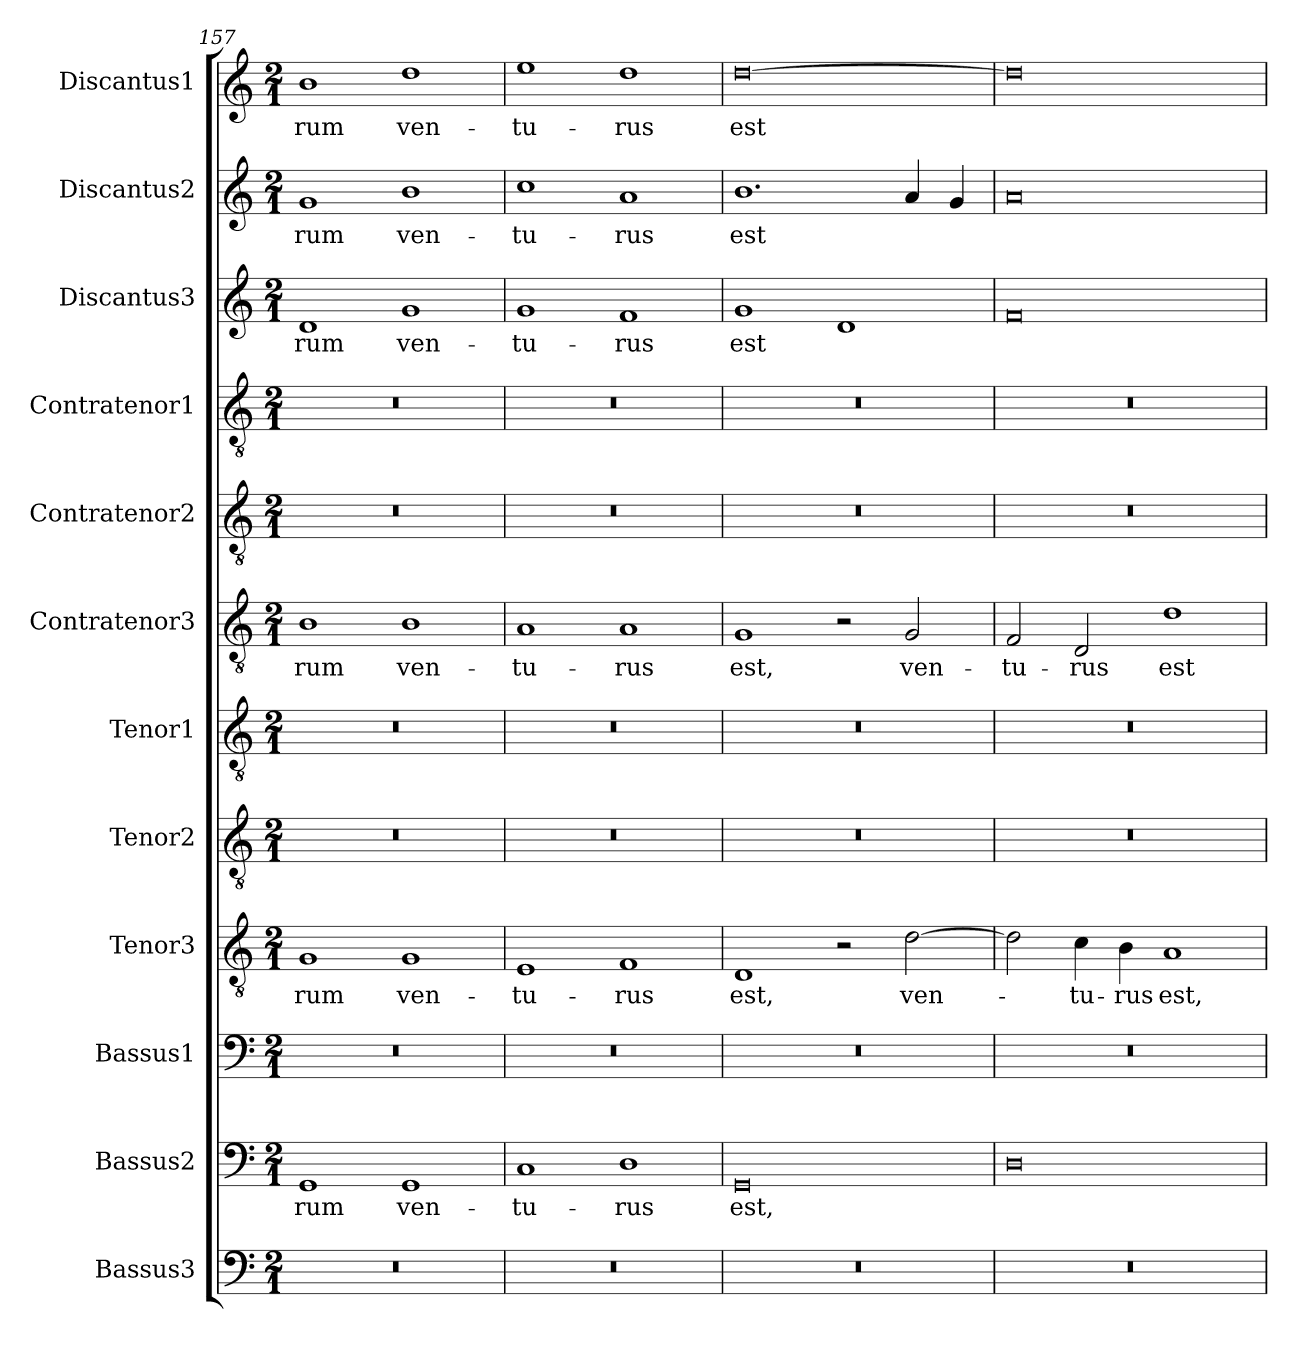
**kern	**kern	**text	**kern	**kern	**text	**kern	**kern	**kern	**text	**kern	**kern	**kern	**text	**kern	**text	**kern	**text
*part12	*part11	*part11	*part10	*part9	*part9	*part8	*part7	*part6	*part6	*part5	*part4	*part3	*part3	*part2	*part2	*part1	*part1
*staff12	*staff11	*staff11	*staff10	*staff9	*staff9	*staff8	*staff7	*staff6	*staff6	*staff5	*staff4	*staff3	*staff3	*staff2	*staff2	*staff1	*staff1
*I"Bassus3	*I"Bassus2	*	*I"Bassus1	*I"Tenor3	*	*I"Tenor2	*I"Tenor1	*I"Contratenor3	*	*I"Contratenor2	*I"Contratenor1	*I"Discantus3	*	*I"Discantus2	*	*I"Discantus1	*
*I'B3	*I'B2	*	*I'B1	*I'T3	*	*I'T2	*I'T1	*I'Ct3	*	*I'Ct2	*I'Ct1	*I'D3	*	*I'D2	*	*I'D1	*
*clefF4	*clefF4	*	*clefF4	*clefGv2	*	*clefGv2	*clefGv2	*clefGv2	*	*clefGv2	*clefGv2	*clefG2	*	*clefG2	*	*clefG2	*
*k[]	*k[]	*	*k[]	*k[]	*	*k[]	*k[]	*k[]	*	*k[]	*k[]	*k[]	*	*k[]	*	*k[]	*
*M2/1	*M2/1	*	*M2/1	*M2/1	*	*M2/1	*M2/1	*M2/1	*	*M2/1	*M2/1	*M2/1	*	*M2/1	*	*M2/1	*
=157	=157	=157	=157	=157	=157	=157	=157	=157	=157	=157	=157	=157	=157	=157	=157	=157	=157
0r	1GG/	-rum	0r	1G/	-rum	0r	0r	1B\	-rum	0r	0r	1d/	-rum	1g/	-rum	1b\	-rum
.	1GG/	ven-	.	1G/	ven-	.	.	1B\	ven-	.	.	1g/	ven-	1b\	ven-	1dd\	ven-
=158	=158	=158	=158	=158	=158	=158	=158	=158	=158	=158	=158	=158	=158	=158	=158	=158	=158
0r	1C/	-tu-	0r	1E/	-tu-	0r	0r	1A/	-tu-	0r	0r	1g/	-tu-	1cc\	-tu-	1ee\	-tu-
.	1D\	-rus	.	1F/	-rus	.	.	1A/	-rus	.	.	1f/	-rus	1a/	-rus	1dd\	-rus
=159	=159	=159	=159	=159	=159	=159	=159	=159	=159	=159	=159	=159	=159	=159	=159	=159	=159
0r	0GG/	est,	0r	1D/	est,	0r	0r	1G/	est,	0r	0r	1g/	est	1.b\	est	[0dd\	est
.	.	.	.	2r	.	.	.	2r	.	.	.	1d/	.	.	.	.	.
.	.	.	.	[2d\	ven-	.	.	2G/	ven-	.	.	.	.	4a/	.	.	.
.	.	.	.	.	.	.	.	.	.	.	.	.	.	4g/	.	.	.
=160	=160	=160	=160	=160	=160	=160	=160	=160	=160	=160	=160	=160	=160	=160	=160	=160	=160
0r	0D\	.	0r	2d\]	.	0r	0r	2F/	-tu-	0r	0r	0f/	.	0a/	.	0dd\]	.
.	.	.	.	4c\	-tu-	.	.	2D/	-rus	.	.	.	.	.	.	.	.
.	.	.	.	4B\	-rus	.	.	.	.	.	.	.	.	.	.	.	.
.	.	.	.	1A/	est,	.	.	1d\	est	.	.	.	.	.	.	.	.
=	=	=	=	=	=	=	=	=	=	=	=	=	=	=	=	=	=
*-	*-	*-	*-	*-	*-	*-	*-	*-	*-	*-	*-	*-	*-	*-	*-	*-	*-
